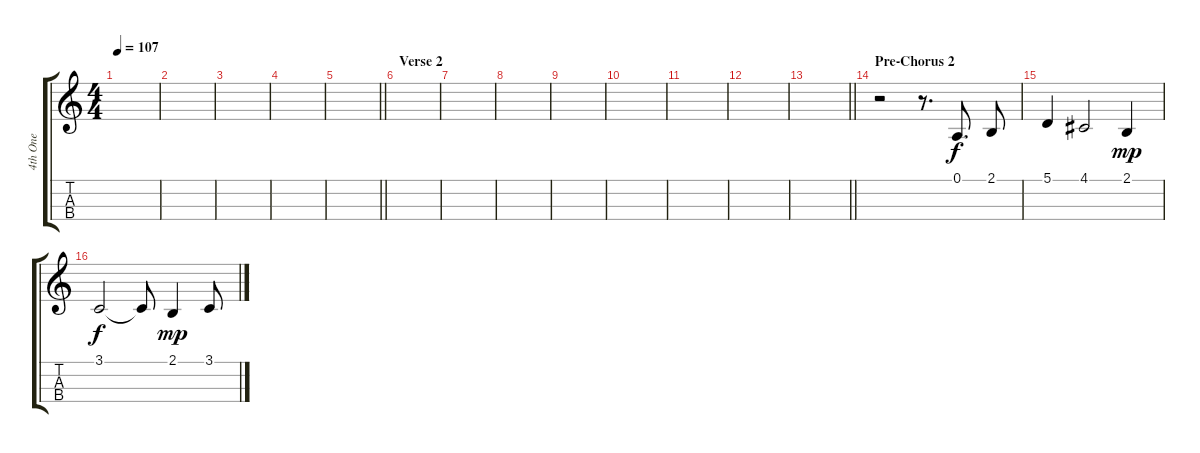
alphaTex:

\track ("4th One" "4th One") {instrument cello}
\staff {score tabs}
\tuning (A3 D3 G2 C2) {hide}
\ts (4 4)
\tempo 107
\clef g2
\ks c
|
|
|
|
\barLineRight lightlight
|
\section ("" "Verse 2")
|
|
|
|
|
|
|
\barLineRight lightlight
|
\section ("" "Pre-Chorus 2")
r.2 r.8{d} 0.1.8{d} 2.1.8 |
5.1.4 4.1.2{dy f} 2.1.4{dy mp} |
3.1.2{dy f} 3.1{t}.8 2.1.4{dy mp} 3.1.8
